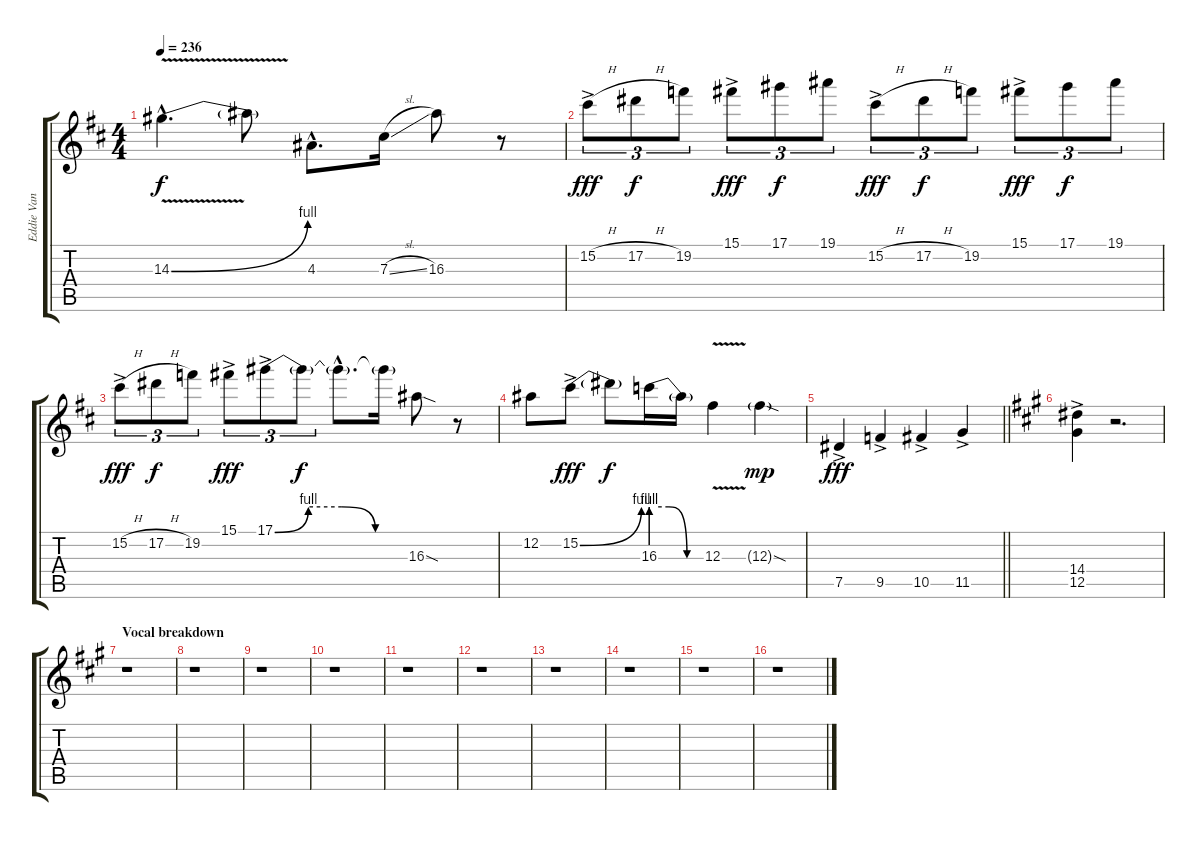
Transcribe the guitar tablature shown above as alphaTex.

\track ("Eddie Van Halen" "Eddie Van ") {instrument distortionguitar}
\staff {score tabs}
\tuning (Eb4 Bb3 Gb3 Db3 Ab2 Eb2) {hide}
\ts (4 4)
\tempo 236
\clef g2
\ks d
14.3{be (bend 0 0 60 4) v hac}.4{d dy f} 14.3{t}.8 4.3{hac}.8{d} 7.3{sl}.16 16.3.8 r.8 |
15.2{h ac}.8{tu (3 2) dy fff} 17.2{h}.8{tu (3 2) dy f} 19.2.8{tu (3 2)} 15.1{ac}.8{tu (3 2) dy fff} 17.1.8{tu (3 2) dy f} 19.1.8{tu (3 2)} 15.2{h ac}.8{tu (3 2) dy fff} 17.2{h}.8{tu (3 2) dy f} 19.2.8{tu (3 2)} 15.1{ac}.8{tu (3 2) dy fff} 17.1.8{tu (3 2) dy f} 19.1.8{tu (3 2)} |
15.2{h ac}.8{tu (3 2) dy fff} 17.2{h}.8{tu (3 2) dy f} 19.2.8{tu (3 2)} 15.1{ac}.8{tu (3 2) dy fff} 17.1{be (custom 0 0 15 4 30 4 45 0 60 0) ac}.8{tu (3 2)} 17.1{t}.8{tu (3 2) dy f} 17.1{hac t}.8{d} 17.1{t}.16 16.3{sod}.8 r.8 |
12.2.8 15.2{be (bend 0 0 60 4) ac}.8{dy fff} 15.2{t}.8{dy f} 16.3{be (custom 0 4 20 4 40 0 60 0)}.16 16.3{t}.16 12.3{v}.4 12.3{sod g}.4{dy mp} |
\barLineRight lightlight
7.5{ac}.4{dy fff} 9.5{ac}.4 10.5{ac}.4 11.5{ac}.4 |
\ks a
(14.4{ac} 12.5).4 r.2{d} |
\section ("" "Vocal breakdown")
r.1 |
r.1 |
r.1 |
r.1 |
r.1 |
r.1 |
r.1 |
r.1 |
r.1 |
r.1
